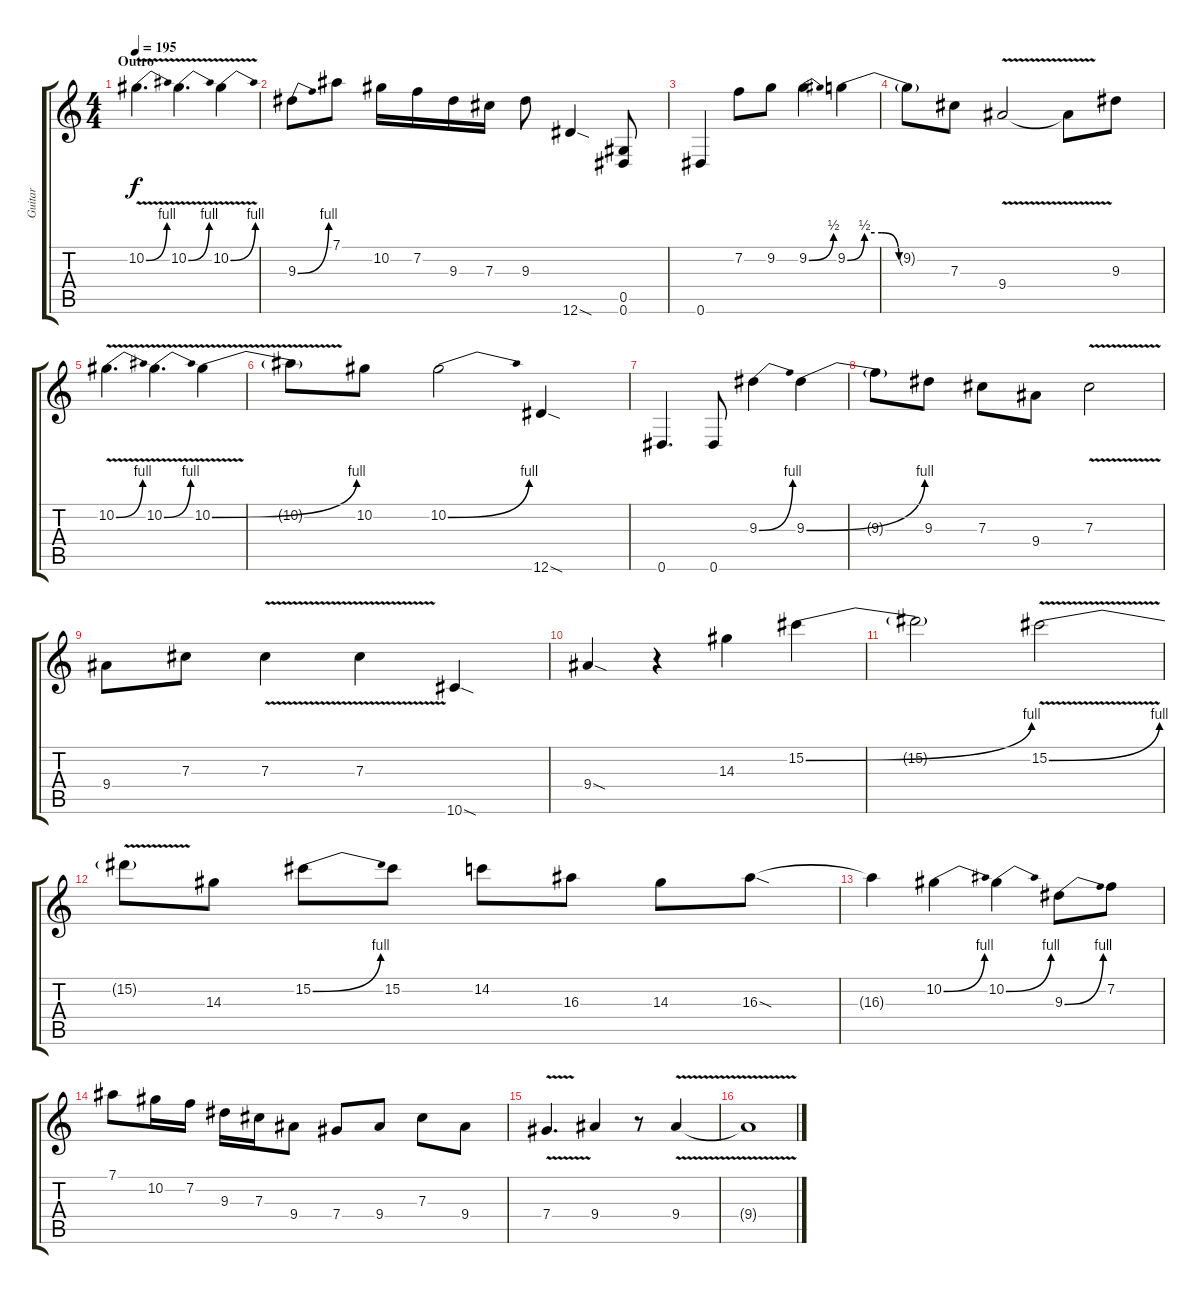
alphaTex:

\track ("Guitar" "Guitar") {instrument distortionguitar}
\staff {score tabs}
\tuning (Eb4 Bb3 Gb3 Db3 Ab2 Eb2) {hide}
\ts (4 4)
\section ("" "Outro")
\tempo 195
\clef g2
\ks c
10.2{be (bend 0 0 60 4) v}.4{d dy f} 10.2{be (bend 0 0 60 4) v}.4{d} 10.2{be (bend 0 0 60 4) v}.4 |
9.3{be (bend 0 0 60 4)}.8 7.1.8 10.2.16 7.2.16 9.3.16 7.3.16 9.3.8 12.6{sod}.4 (0.5 0.6).8 |
0.6.4 7.2.8 9.2.8 9.2{be (bend 0 0 60 2)}.4 9.2{be (custom 0 0 10 2 20 2 30 0 60 0)}.4 |
9.2{t}.8 7.3.8 9.4{v}.2 9.4{v t}.8 9.3.8 |
10.2{be (bend 0 0 60 4) v}.4{d} 10.2{be (bend 0 0 60 4) v}.4{d} 10.2{be (bend 0 0 60 4) v}.4 |
10.2{t}.8 10.2.8 10.2{be (bend 0 0 60 4)}.2 12.6{sod}.4 |
0.6.4{d} 0.6.8 9.3{be (bend 0 0 60 4)}.4 9.3{be (bend 0 0 60 4)}.4 |
9.3{t}.8 9.3.8 7.3.8 9.4.8 7.3{v}.2 |
9.4.8 7.3.8 7.3{v}.4 7.3{v}.4 10.6{sod}.4 |
9.4{sod}.4 r.4 14.3.4 15.2{be (bend 0 0 60 4)}.4 |
15.2{t}.2 15.2{be (bend 0 0 60 4) v}.2 |
15.2{t}.8 14.3.8 15.2{be (bend 0 0 60 4)}.8 15.2.8 14.2.8 16.3.8 14.3.8 16.3{sod}.8 |
16.3{t}.4 10.2{be (bend 0 0 60 4)}.4 10.2{be (bend 0 0 60 4)}.4 9.3{be (bend 0 0 60 4)}.8 7.2.8 |
7.1.8 10.2.16 7.2.16 9.3.16 7.3.16 9.4.8 7.4.8 9.4.8 7.3.8 9.4.8 |
7.4{v}.4{d} 9.4.4 r.8 9.4{v}.4 |
9.4{t}.1{volume 11}
